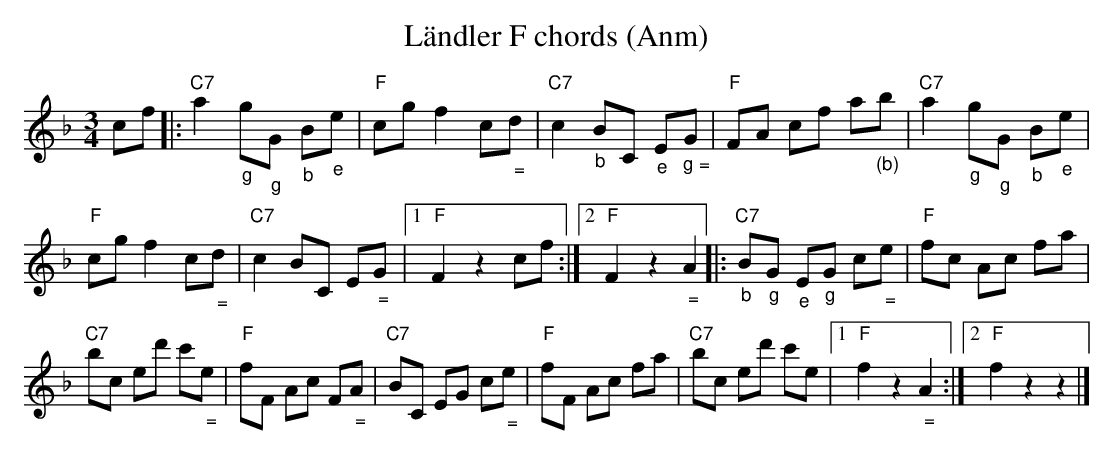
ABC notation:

X:1
T: L\"andler F chords (Anm)
M:3/4
L:1/8
K:F %%MIDI gchordon
cf |: "C7"a2"_g"g"_g"G "_b"B"_e"e | "F"cgf2c"_ ="d | "C7"c2"_b"BC "_e"E"_ g ="G | "F"FA cf a"_(b)"b | "C7"a2"_g"g"_g"G "_b"B"_e"e |
"F"cgf2c"_ ="d | "C7"c2BC E"_ ="G |1 "F"F2z2cf :|2 "F"F2z2"_ ="A2 |: "C7""_b"B"_g"G "_e"E"_g"G c"_ ="e | "F"fc Ac fa |
"C7"bc ed' c'"_ ="e | "F"fF Ac F"_ ="A | "C7"BC EG c"_ ="e | "F"fF Ac fa | "C7"bc ed' c'e |1 "F"f2z2"_ ="A2 :|2 "F"f2z2z2 |]
